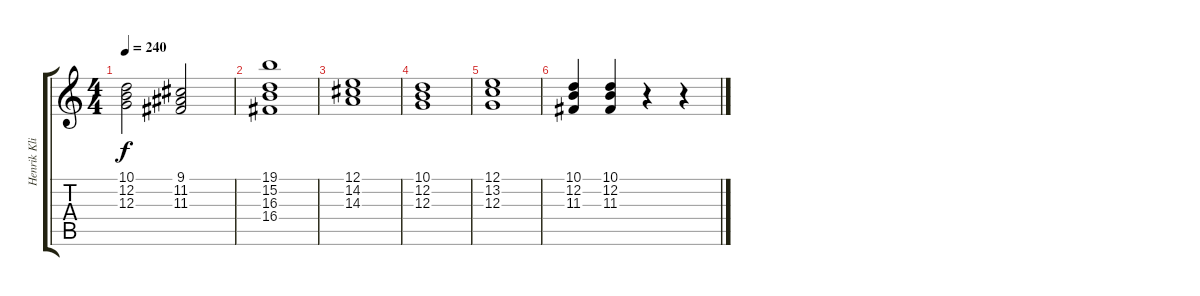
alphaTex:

\track ("Henrik Klingenberg " "Henrik Kli") {instrument harpsichord}
\staff {score tabs}
\tuning (E4 B3 G3 D3 A2 E2) {hide}
\ts (4 4)
\tempo 240
\clef g2
\ks c
(10.1 12.2 12.3).2{dy f} (9.1 11.2 11.3).2 |
(19.1 15.2 16.3 16.4).1 |
(12.1 14.2 14.3).1 |
(10.1 12.2 12.3).1 |
(12.1 13.2 12.3).1 |
(10.1 12.2 11.3).4 (10.1 12.2 11.3).4 r.4 r.4
